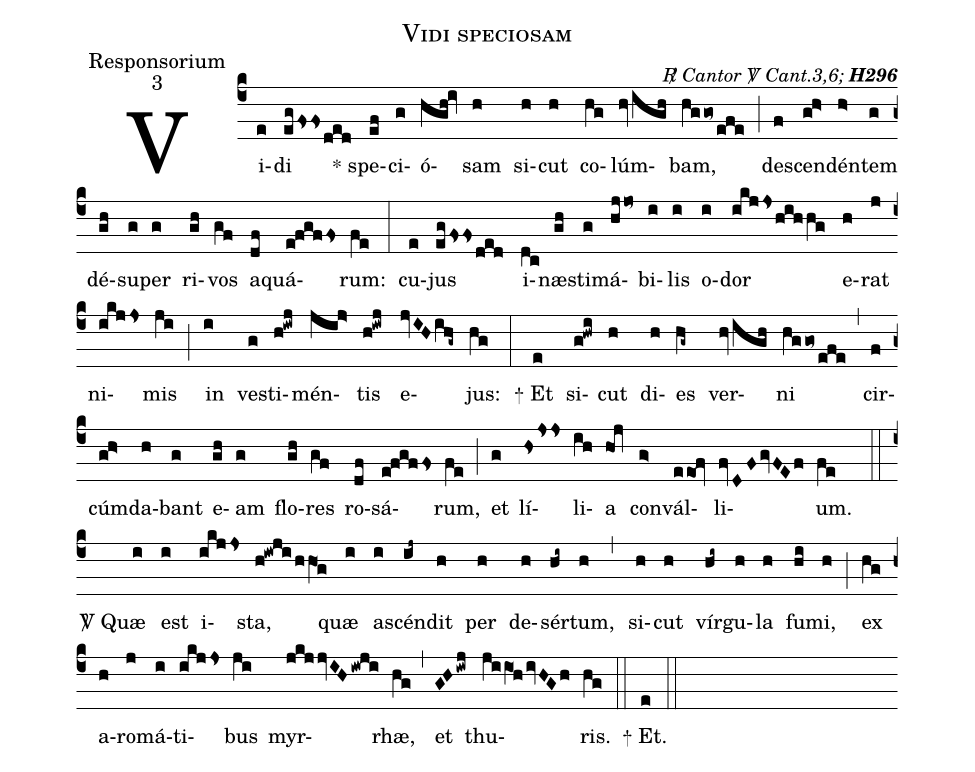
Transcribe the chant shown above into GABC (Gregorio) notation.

name:Vidi speciosam;
office-part:Responsorium;
mode:3;
commentary:{\itshape\mdseries \Rbar\ Cantor  \Vbar\   Cant.3,6;\/} {\bfseries H296};
%%
(c4) Vi(e)di(egfss/ded)
<sp>*</sp> spe(ef)ci(g)ó(hgh!iv)sam(h) si(h)cut(h) co(hg)lúm(hvigh)bam,(hggo~/efe) (;)
de(f)scen(gh>)dén(h>)tem(g) dé(gh)su(g)per(g) ri(gh)vos(gf) a(df)quá(e!fgf/fs)rum:(fe) (:)
cu(e)jus(egfss/ded) i(dc)næ(gh)sti(g)má(hjjo~)bi(i)lis(i) o(i)dor(ikjjs/hih/hg) e(h)rat(j) ni(ikjjs)mis(ji) (;)
in(i) ve(g)sti(h!iwj)mén(jij>)tis(h!iwj) e(jvIHiV@hg~)jus:(hg) (:)
<sp>+</sp> Et(e) si(g!hwi)cut(h) di(h)es(hg~) ver(hvigh)ni(hggo~/efe) (,)
cir(f)cúm(gh>)da(h)bant(g) e(gh)am(g) flo(gh)res(gf) ro(df)sá(e!fgf/fs)rum,(fe) (;)
et(g) lí(hsjss)li(ih)a(hoj) con(g>)vál(eeo1!fv)li(fvDFgvFEf)um.(fe) (::)
<sp>V/</sp> Quæ(i) est(i) i(ikjJs)sta,(h!iwji/hhO1g) quæ(i) a(i)scén(ij~)dit(h) per(h) de(h)sér(hi~)tum,(h) (,)
si(h)cut(h) vír(hi~)gu(h)la(h) fu(hi)mi,(h) (;)
ex(hg) a(h)ro(j)má(i)ti(ikjJs)bus(ji) myr(jkjjvIHiwji)rhæ,(hg) (,)
et(GHiwj) thu(jiiO1hivHGh)ris.(hg)  (::)
<sp>+</sp> Et.(e) (::)
